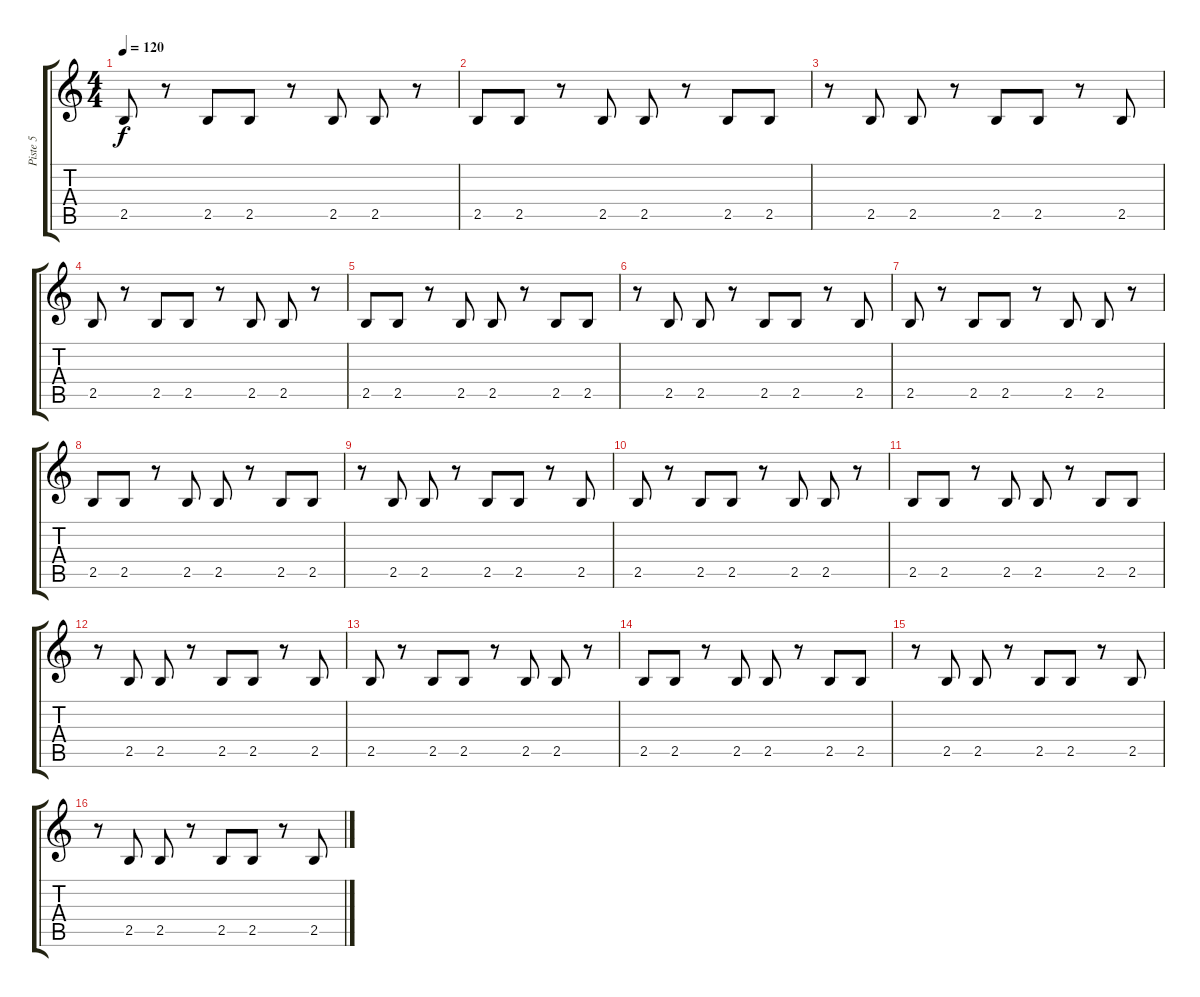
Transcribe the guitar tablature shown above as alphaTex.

\track ("Piste 5" "Piste 5") {instrument electricbassfinger}
\staff {score tabs}
\tuning (E4 B3 G3 D3 A2 E2) {hide}
\ts (4 4)
\tempo 120
\clef g2
\ks c
2.5.8{dy f} r.8 2.5.8 2.5.8 r.8 2.5.8 2.5.8 r.8 |
2.5.8 2.5.8 r.8 2.5.8 2.5.8 r.8 2.5.8 2.5.8 |
r.8 2.5.8 2.5.8 r.8 2.5.8 2.5.8 r.8 2.5.8 |
2.5.8 r.8 2.5.8 2.5.8 r.8 2.5.8 2.5.8 r.8 |
2.5.8 2.5.8 r.8 2.5.8 2.5.8 r.8 2.5.8 2.5.8 |
r.8 2.5.8 2.5.8 r.8 2.5.8 2.5.8 r.8 2.5.8 |
2.5.8 r.8 2.5.8 2.5.8 r.8 2.5.8 2.5.8 r.8 |
2.5.8 2.5.8 r.8 2.5.8 2.5.8 r.8 2.5.8 2.5.8 |
r.8 2.5.8 2.5.8 r.8 2.5.8 2.5.8 r.8 2.5.8 |
2.5.8 r.8 2.5.8 2.5.8 r.8 2.5.8 2.5.8 r.8 |
2.5.8 2.5.8 r.8 2.5.8 2.5.8 r.8 2.5.8 2.5.8 |
r.8 2.5.8 2.5.8 r.8 2.5.8 2.5.8 r.8 2.5.8 |
2.5.8 r.8 2.5.8 2.5.8 r.8 2.5.8 2.5.8 r.8 |
2.5.8 2.5.8 r.8 2.5.8 2.5.8 r.8 2.5.8 2.5.8 |
r.8 2.5.8 2.5.8 r.8 2.5.8 2.5.8 r.8 2.5.8 |
r.8 2.5.8 2.5.8 r.8 2.5.8 2.5.8 r.8 2.5.8
